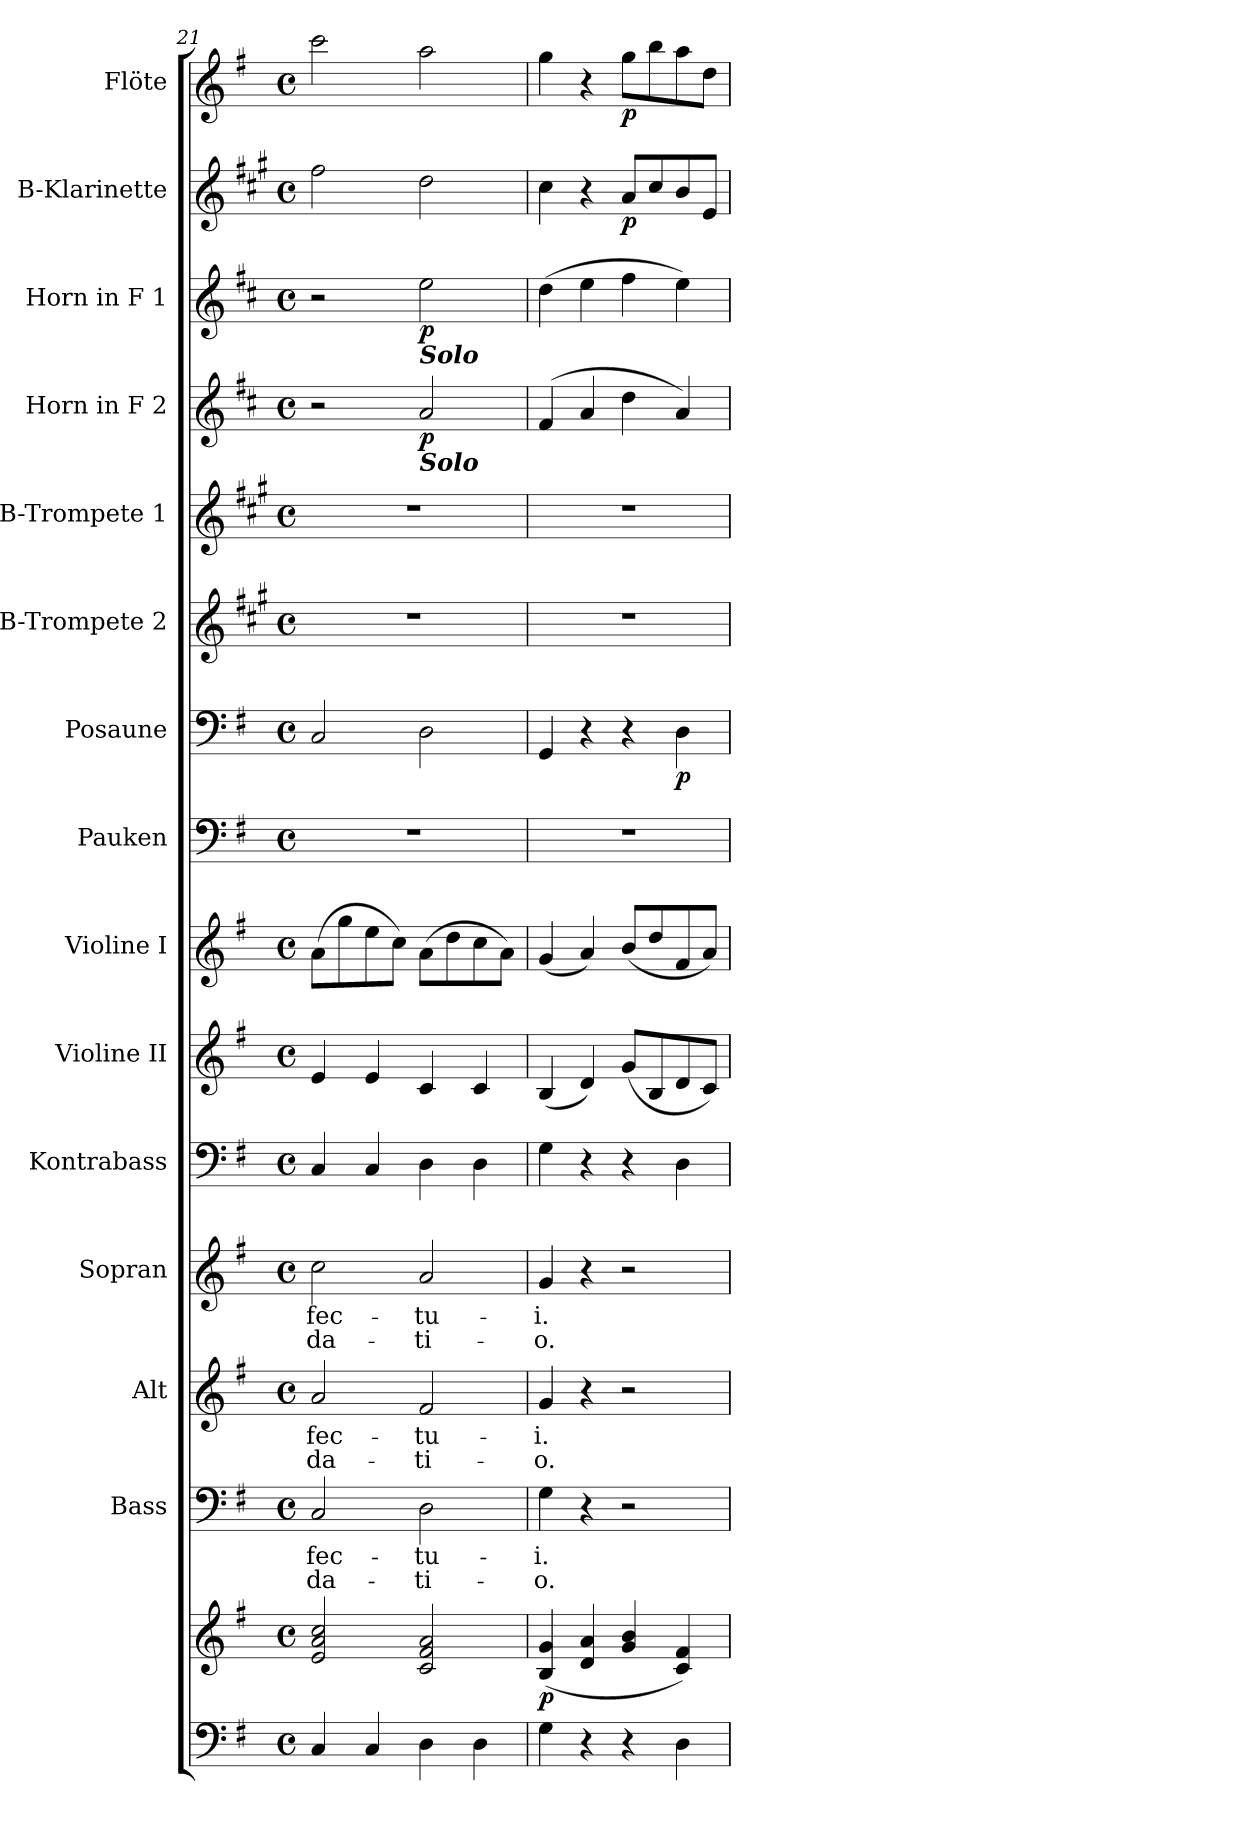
**kern	**kern	**dynam	**kern	**text	**text	**kern	**text	**text	**kern	**text	**text	**kern	**kern	**kern	**kern	**kern	**dynam	**kern	**kern	**kern	**dynam	**kern	**dynam	**kern	**dynam	**kern	**dynam
*part15	*part15	*part15	*part14	*part14	*part14	*part13	*part13	*part13	*part12	*part12	*part12	*part11	*part10	*part9	*part8	*part7	*part7	*part6	*part5	*part4	*part4	*part3	*part3	*part2	*part2	*part1	*part1
*staff16	*staff15	*staff15/16	*staff14	*staff14	*staff14	*staff13	*staff13	*staff13	*staff12	*staff12	*staff12	*staff11	*staff10	*staff9	*staff8	*staff7	*staff7	*staff6	*staff5	*staff4	*staff4	*staff3	*staff3	*staff2	*staff2	*staff1	*staff1
*	*	*	*I"Bass	*	*	*I"Alt	*	*	*I"Sopran	*	*	*I"Kontrabass	*I"Violine II	*I"Violine I	*I"Pauken	*I"Posaune	*	*I"B-Trompete 2	*I"B-Trompete 1	*I"Horn in F 2	*	*I"Horn in F 1	*	*I"B-Klarinette	*	*I"Flöte	*
*	*	*	*I'B.	*	*	*I'A.	*	*	*I'S.	*	*	*I'Kb.	*I'Vl. II	*I'Vl. I	*I'Pk.	*I'Pos.	*	*I'B Trp. 2	*I'B Trp. 1	*	*	*	*	*I'B Kl.	*	*I'Fl.	*
!!LO:PB:g=z
*clefF4	*clefG2	*	*clefF4	*	*	*clefG2	*	*	*clefG2	*	*	*clefF4	*clefG2	*clefG2	*clefF4	*clefF4	*	*clefG2	*clefG2	*clefG2	*	*clefG2	*	*clefG2	*	*clefG2	*
*	*	*	*	*	*	*	*	*	*	*	*	*ITrd7c12	*	*	*	*	*	*ITrd1c2	*ITrd1c2	*ITrd4c7	*	*ITrd4c7	*	*ITrd1c2	*	*	*
*k[f#]	*k[f#]	*	*k[f#]	*	*	*k[f#]	*	*	*k[f#]	*	*	*k[f#]	*k[f#]	*k[f#]	*k[f#]	*k[f#]	*	*k[f#]	*k[f#]	*k[f#]	*	*k[f#]	*	*k[f#]	*	*k[f#]	*
*G:	*G:	*	*G:	*	*	*G:	*	*	*G:	*	*	*G:	*G:	*G:	*G:	*G:	*	*G:	*G:	*G:	*	*G:	*	*G:	*	*G:	*
*M4/4	*M4/4	*	*M4/4	*	*	*M4/4	*	*	*M4/4	*	*	*M4/4	*M4/4	*M4/4	*M4/4	*M4/4	*	*M4/4	*M4/4	*M4/4	*	*M4/4	*	*M4/4	*	*M4/4	*
*met(c)	*met(c)	*	*met(c)	*	*	*met(c)	*	*	*met(c)	*	*	*met(c)	*met(c)	*met(c)	*met(c)	*met(c)	*	*met(c)	*met(c)	*met(c)	*	*met(c)	*	*met(c)	*	*met(c)	*
=21	=21	=21	=21	=21	=21	=21	=21	=21	=21	=21	=21	=21	=21	=21	=21	=21	=21	=21	=21	=21	=21	=21	=21	=21	=21	=21	=21
!	!	!	!	!LO:LY:b	!LO:LY:b	!	!LO:LY:b	!LO:LY:b	!	!LO:LY:b	!LO:LY:b	!	!	!	!	!	!	!	!	!	!	!	!	!	!	!	!
4C/	2e/ 2a/ 2cc/	.	2C/	-fec-	-da-	2a/	-fec-	-da-	2cc\	-fec-	-da-	4CC/	4e/	(>8a\L	1r	2C/	.	1r	1r	2r	.	2r	.	2ee\	.	2ccc\	.
.	.	.	.	.	.	.	.	.	.	.	.	.	.	8gg\	.	.	.	.	.	.	.	.	.	.	.	.	.
4C/	.	.	.	.	.	.	.	.	.	.	.	4CC/	4e/	8ee\	.	.	.	.	.	.	.	.	.	.	.	.	.
.	.	.	.	.	.	.	.	.	.	.	.	.	.	8cc\J)	.	.	.	.	.	.	.	.	.	.	.	.	.
!	!	!	!	!	!	!	!	!	!	!	!	!	!	!	!	!	!	!	!	!	!	!LO:TX:b:Bi:t=Solo	!	!	!	!	!
!	!	!	!	!	!	!	!	!	!	!	!	!	!	!	!	!	!	!	!	!LO:TX:b:Bi:t=Solo	!	!	!	!	!	!	!
!	!	!	!	!LO:LY:b	!LO:LY:b	!	!LO:LY:b	!LO:LY:b	!	!LO:LY:b	!LO:LY:b	!	!	!	!	!	!	!	!	!	!LO:DY:b	!	!LO:DY:b	!	!	!	!
4D\	2c/ 2f#/ 2a/	.	2D\	-tu-	-ti-	2f#/	-tu-	-ti-	2a/	-tu-	-ti-	4DD\	4c/	(>8a\L	.	2D\	.	.	.	2d/	p	2a\	p	2cc\	.	2aa\	.
.	.	.	.	.	.	.	.	.	.	.	.	.	.	8dd\	.	.	.	.	.	.	.	.	.	.	.	.	.
4D\	.	.	.	.	.	.	.	.	.	.	.	4DD\	4c/	8cc\	.	.	.	.	.	.	.	.	.	.	.	.	.
.	.	.	.	.	.	.	.	.	.	.	.	.	.	8a\J)	.	.	.	.	.	.	.	.	.	.	.	.	.
=22	=22	=22	=22	=22	=22	=22	=22	=22	=22	=22	=22	=22	=22	=22	=22	=22	=22	=22	=22	=22	=22	=22	=22	=22	=22	=22	=22
!	!	!LO:DY:b	!	!LO:LY:b	!LO:LY:b	!	!LO:LY:b	!LO:LY:b	!	!LO:LY:b	!LO:LY:b	!	!	!	!	!	!	!	!	!	!	!	!	!	!	!	!
4G\	(<4B/ 4g/	p	4G\	-i.	-o.	4g/	-i.	-o.	4g/	-i.	-o.	4GG\	(<4B/	(<4g/	1r	4GG/	.	1r	1r	(4B/	.	(>4g\	.	4b\	.	4gg\	.
4r	4d/ 4a/	.	4r	.	.	4r	.	.	4r	.	.	4r	4d/)	4a/)	.	4r	.	.	.	4d/	.	4a\	.	4r	.	4r	.
!	!	!	!	!	!	!	!	!	!	!	!	!	!	!	!	!	!	!	!	!	!	!	!	!	!LO:DY:b	!	!LO:DY:b
4r	4g/ 4b/	.	2r	.	.	2r	.	.	2r	.	.	4r	(<8g/L	(<8b/L	.	4r	.	.	.	4g\	.	4b\	.	8g/L	p	8gg\L	p
.	.	.	.	.	.	.	.	.	.	.	.	.	8B/	8dd/	.	.	.	.	.	.	.	.	.	8b/	.	8bb\	.
!	!	!	!	!	!	!	!	!	!	!	!	!	!	!	!	!	!LO:DY:b	!	!	!	!	!	!	!	!	!	!
4D\	4c/ 4f#/)	.	.	.	.	.	.	.	.	.	.	4DD\	8d/	8f#/	.	4D\	p	.	.	4d/)	.	4a\)	.	8a/	.	8aa\	.
.	.	.	.	.	.	.	.	.	.	.	.	.	8c/J)	8a/J)	.	.	.	.	.	.	.	.	.	8d/J	.	8dd\J	.
=	=	=	=	=	=	=	=	=	=	=	=	=	=	=	=	=	=	=	=	=	=	=	=	=	=	=	=
*-	*-	*-	*-	*-	*-	*-	*-	*-	*-	*-	*-	*-	*-	*-	*-	*-	*-	*-	*-	*-	*-	*-	*-	*-	*-	*-	*-
